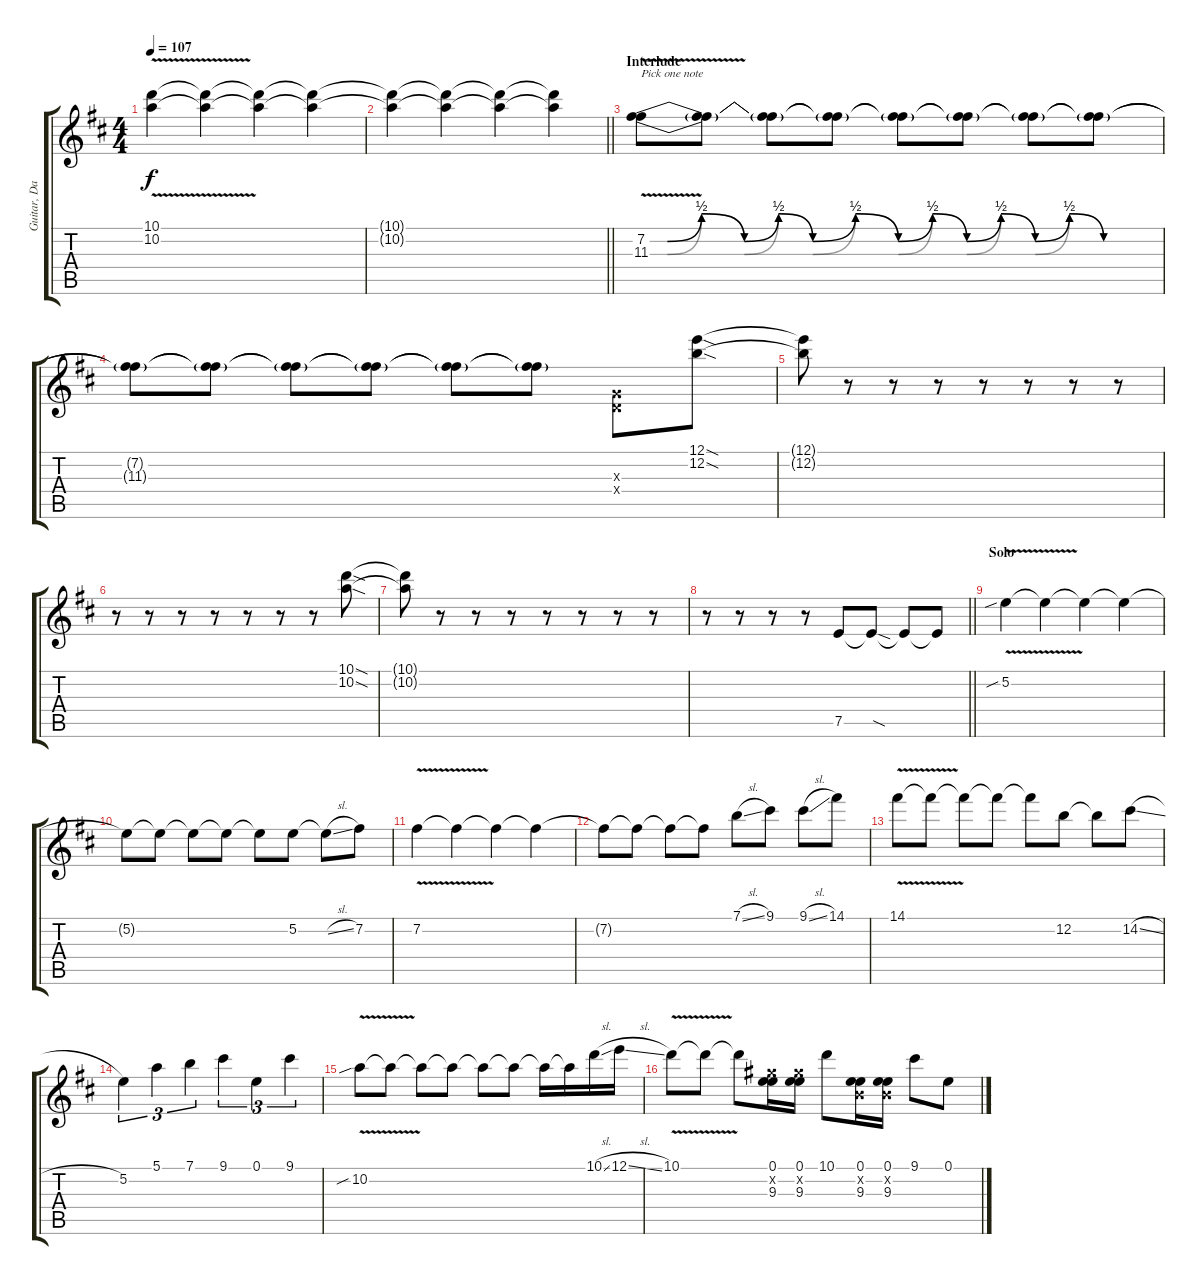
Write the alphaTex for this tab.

\track ("Guitar, Dan" "Guitar, Da") {instrument distortionguitar}
\staff {score tabs}
\tuning (E4 B3 G3 D3 A2 E2) {hide}
\ts (4 4)
\tempo 107
\clef g2
\ks d
(10.1{v} 10.2).4{dy f} (10.1{t} 10.2{t}).4 (10.1{t} 10.2{t}).4 (10.1{t} 10.2{t}).4 |
\barLineRight lightlight
(10.1{t} 10.2{t}).4 (10.1{t} 10.2{t}).4 (10.1{t} 10.2{t}).4 (10.1{t} 10.2{t}).4 |
\section ("" "Interlude")
(7.2{be (custom 0 0 2 0 6 2 11 0 15 2 19 0 24 2 29 0 33 2 37 0 41 2 45 0 49 2 53 0 60 0) v} 11.3{be (custom 0 0 2 0 6 2 11 0 15 2 19 0 24 2 29 0 33 2 37 0 41 2 45 0 49 2 53 0 60 0)}).8{txt "Pick one note" volume 0} (7.2{t} 11.3{t}).8{volume 16} (7.2{t} 11.3{t}).8 (7.2{t} 11.3{t}).8 (7.2{t} 11.3{t}).8 (7.2{t} 11.3{t}).8 (7.2{t} 11.3{t}).8 (7.2{t} 11.3{t}).8 |
(7.2{t} 11.3{t}).8 (7.2{t} 11.3{t}).8 (7.2{t} 11.3{t}).8 (7.2{t} 11.3{t}).8 (7.2{t} 11.3{t}).8 (7.2{t} 11.3{t}).8 (0.3{x} 0.4{x}).8 (12.1{sod} 12.2{sod}).8 |
(12.1{t} 12.2{t}).8 r.8 r.8 r.8 r.8 r.8 r.8 r.8 |
r.8 r.8 r.8 r.8 r.8 r.8 r.8 (10.1{sod} 10.2{sod}).8 |
(10.1{t} 10.2{t}).8 r.8 r.8 r.8 r.8 r.8 r.8 r.8 |
\barLineRight lightlight
r.8 r.8 r.8 r.8 7.5.8 7.5{sod t}.8 7.5{t}.8 7.5{t}.8 |
\section ("" "Solo")
5.2{v sib}.4{instrument distortionguitar} 5.2{t}.4 5.2{t}.4 5.2{t}.4 |
5.2{t}.8 5.2{t}.8 5.2{t}.8 5.2{t}.8 5.2{t}.8 5.2.8 5.2{sl t}.8 7.2.8 |
7.2{v}.4 7.2{t}.4 7.2{t}.4 7.2{t}.4 |
7.2{t}.8 7.2{t}.8 7.2{t}.8 7.2{t}.8 7.1{sl}.8 9.1.8 9.1{sl}.8 14.1.8 |
14.1{v}.8 14.1{t}.8 14.1{t}.8 14.1{t}.8 14.1{t}.8 12.2.8 12.2{t}.8 14.2{sl}.8 |
5.2.4{tu (3 2)} 5.1.4{tu (3 2)} 7.1.4{tu (3 2)} 9.1.4{tu (3 2)} 0.1.4{tu (3 2)} 9.1.4{tu (3 2)} |
10.2{v sib}.8 10.2{t}.8 10.2{t}.8 10.2{t}.8 10.2{t}.8 10.2{t}.8 10.2{t}.16 10.2{t}.16 10.1{sl}.16 12.1{sl}.16 |
10.1{v}.8 10.1{t}.8 10.1{t}.8 (0.1 9.2{x} 9.3).16 (0.1 9.2{x} 9.3).16 10.1.8 (0.1 0.2{x} 9.3).16 (0.1 0.2{x} 9.3).16 9.1.8 0.1.8
